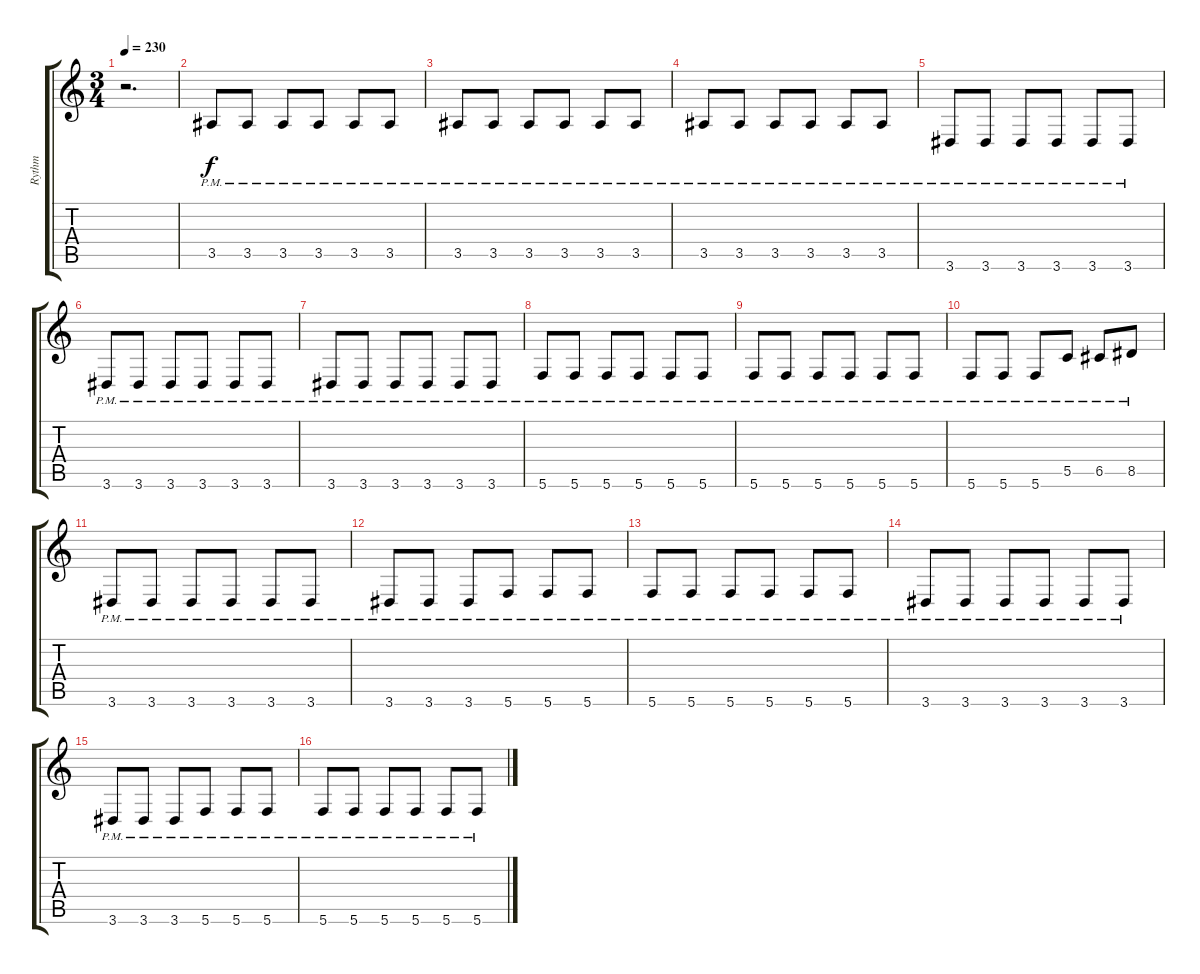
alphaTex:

\track ("Rythm" "Rythm") {instrument distortionguitar}
\staff {score tabs}
\tuning (D4 A3 F3 C3 G2 C2) {hide}
\ts (3 4)
\tempo 230
\clef g2
\ks c
r.2{d dy f} |
3.5{pm}.8 3.5{pm}.8 3.5{pm}.8 3.5{pm}.8 3.5{pm}.8 3.5{pm}.8 |
3.5{pm}.8 3.5{pm}.8 3.5{pm}.8 3.5{pm}.8 3.5{pm}.8 3.5{pm}.8 |
3.5{pm}.8 3.5{pm}.8 3.5{pm}.8 3.5{pm}.8 3.5{pm}.8 3.5{pm}.8 |
3.6{pm}.8 3.6{pm}.8 3.6{pm}.8 3.6{pm}.8 3.6{pm}.8 3.6{pm}.8 |
3.6{pm}.8 3.6{pm}.8 3.6{pm}.8 3.6{pm}.8 3.6{pm}.8 3.6{pm}.8 |
3.6{pm}.8 3.6{pm}.8 3.6{pm}.8 3.6{pm}.8 3.6{pm}.8 3.6{pm}.8 |
5.6{pm}.8 5.6{pm}.8 5.6{pm}.8 5.6{pm}.8 5.6{pm}.8 5.6{pm}.8 |
5.6{pm}.8 5.6{pm}.8 5.6{pm}.8 5.6{pm}.8 5.6{pm}.8 5.6{pm}.8 |
5.6{pm}.8 5.6{pm}.8 5.6{pm}.8 5.5{pm}.8 6.5{pm}.8 8.5{pm}.8 |
3.6{pm}.8 3.6{pm}.8 3.6{pm}.8 3.6{pm}.8 3.6{pm}.8 3.6{pm}.8 |
3.6{pm}.8 3.6{pm}.8 3.6{pm}.8 5.6{pm}.8 5.6{pm}.8 5.6{pm}.8 |
5.6{pm}.8 5.6{pm}.8 5.6{pm}.8 5.6{pm}.8 5.6{pm}.8 5.6{pm}.8 |
3.6{pm}.8 3.6{pm}.8 3.6{pm}.8 3.6{pm}.8 3.6{pm}.8 3.6{pm}.8 |
3.6{pm}.8 3.6{pm}.8 3.6{pm}.8 5.6{pm}.8 5.6{pm}.8 5.6{pm}.8 |
5.6{pm}.8 5.6{pm}.8 5.6{pm}.8 5.6{pm}.8 5.6{pm}.8 5.6{pm}.8
